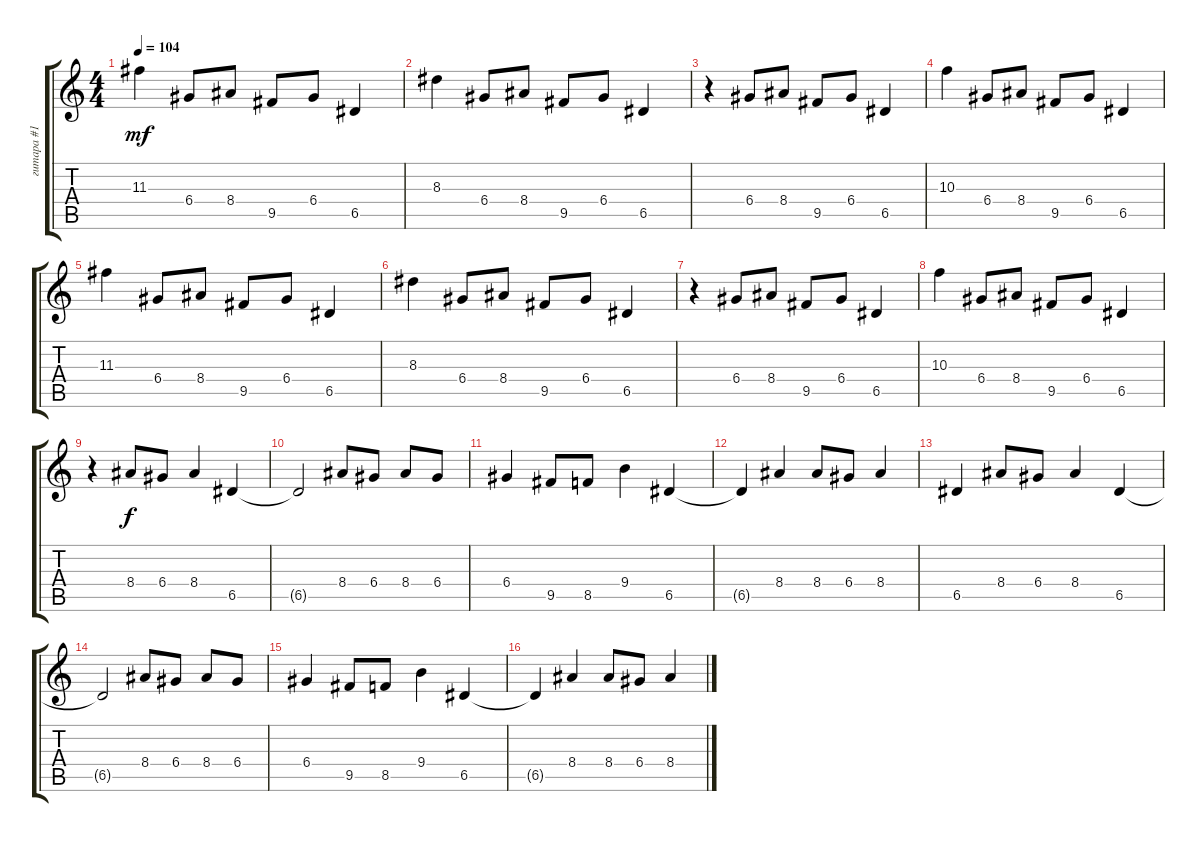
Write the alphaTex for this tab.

\track ("гитара #1" "гитара #1") {instrument electricguitarjazz}
\staff {score tabs}
\tuning (E4 B3 G3 D3 A2 E2) {hide}
\ts (4 4)
\tempo 104
\clef g2
\ks c
11.3.4{dy mf} 6.4.8 8.4.8 9.5.8 6.4.8 6.5.4 |
8.3.4 6.4.8 8.4.8 9.5.8 6.4.8 6.5.4 |
r.4 6.4.8 8.4.8 9.5.8 6.4.8 6.5.4 |
10.3.4 6.4.8 8.4.8 9.5.8 6.4.8 6.5.4 |
11.3.4 6.4.8 8.4.8 9.5.8 6.4.8 6.5.4 |
8.3.4 6.4.8 8.4.8 9.5.8 6.4.8 6.5.4 |
r.4 6.4.8 8.4.8 9.5.8 6.4.8 6.5.4 |
10.3.4 6.4.8 8.4.8 9.5.8 6.4.8 6.5.4 |
r.4{volume 12 instrument distortionguitar} 8.4.8{dy f} 6.4.8 8.4.4 6.5.4 |
6.5{t}.2 8.4.8 6.4.8 8.4.8 6.4.8 |
6.4.4 9.5.8 8.5.8 9.4.4 6.5.4 |
6.5{t}.4 8.4.4 8.4.8 6.4.8 8.4.4 |
6.5.4 8.4.8 6.4.8 8.4.4 6.5.4 |
6.5{t}.2 8.4.8 6.4.8 8.4.8 6.4.8 |
6.4.4 9.5.8 8.5.8 9.4.4 6.5.4 |
6.5{t}.4 8.4.4 8.4.8 6.4.8 8.4.4
